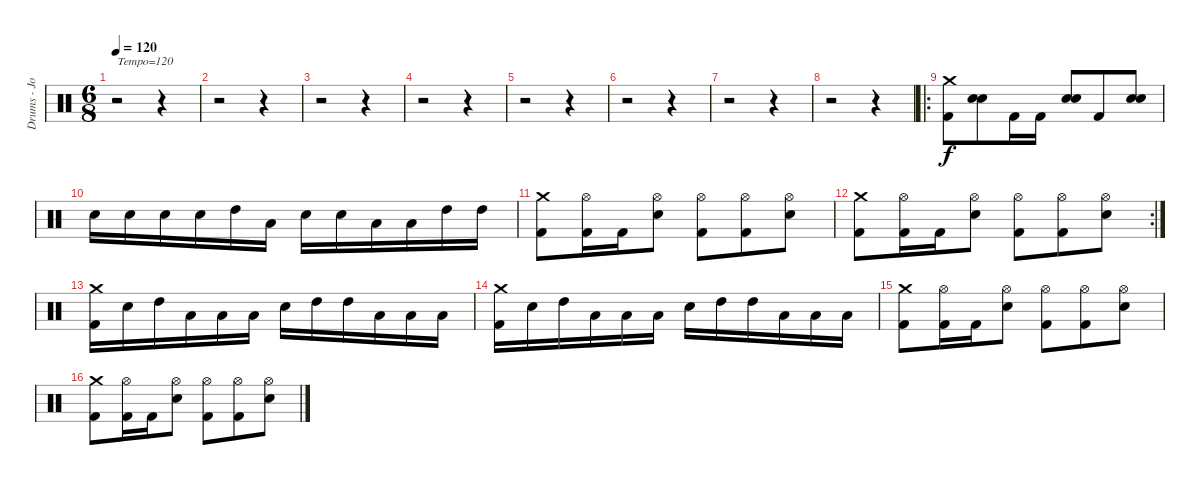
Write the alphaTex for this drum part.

\track ("Drums - John" "Drums - Jo") {instrument percussion}
\staff {score}
\articulation defaults
\ts (6 8)
\tempo 120
\clef neutral
\ks c
r.2{txt "Tempo=120" dy f} r.4 |
r.2 r.4 |
r.2 r.4 |
r.2 r.4 |
r.2 r.4 |
r.2 r.4 |
r.2 r.4 |
r.2 r.4 |
\ro
("Crash medium (hit)" "Kick (hit) 2").8 ("Snare (hit) 2" "Snare (hit) 2").8 "Kick (hit) 2".16 "Kick (hit) 2".16 ("Snare (hit) 2" "Snare (hit) 2").8 "Kick (hit) 2".8 ("Snare (hit) 2" "Snare (hit) 2").8 |
"Snare (hit) 2".16 "Snare (hit) 2".16 "Snare (hit) 2".16 "Snare (hit) 2".16 "High Tom (hit)".16 "Low Tom (hit)".16 "Snare (hit) 2".16 "Snare (hit) 2".16 "Low Tom (hit)".16 "Low Tom (hit)".16 "High Tom (hit)".16 "High Tom (hit)".16 |
("Crash medium (hit)" "Kick (hit) 2").8 ("Hi-Hat (open)" "Kick (hit) 2").16 "Kick (hit) 2".16 ("Hi-Hat (open)" "Snare (hit) 2").8 ("Hi-Hat (open)" "Kick (hit) 2").8 ("Hi-Hat (open)" "Kick (hit) 2").8 ("Hi-Hat (open)" "Snare (hit) 2").8 |
\rc 2
("Crash medium (hit)" "Kick (hit) 2").8 ("Hi-Hat (open)" "Kick (hit) 2").16 "Kick (hit) 2".16 ("Hi-Hat (open)" "Snare (hit) 2").8 ("Hi-Hat (open)" "Kick (hit) 2").8 ("Hi-Hat (open)" "Kick (hit) 2").8 ("Hi-Hat (open)" "Snare (hit) 2").8 |
("Crash medium (hit)" "Kick (hit) 2").16 "Snare (hit) 2".16 "High Tom (hit)".16 "Low Tom (hit)".16 "Low Tom (hit)".16 "Low Floor Tom (hit)".16 "Snare (hit) 2".16 "High Tom (hit)".16 "High Tom (hit)".16 "Low Tom (hit)".16 "Low Tom (hit)".16 "Low Floor Tom (hit)".16 |
("Crash medium (hit)" "Kick (hit) 2").16 "Snare (hit) 2".16 "High Tom (hit)".16 "Low Tom (hit)".16 "Low Tom (hit)".16 "Low Floor Tom (hit)".16 "Snare (hit) 2".16 "High Tom (hit)".16 "High Tom (hit)".16 "Low Tom (hit)".16 "Low Tom (hit)".16 "Low Floor Tom (hit)".16 |
("Crash medium (hit)" "Kick (hit) 2").8 ("Hi-Hat (open)" "Kick (hit) 2").16 "Kick (hit) 2".16 ("Hi-Hat (open)" "Snare (hit) 2").8 ("Hi-Hat (open)" "Kick (hit) 2").8 ("Hi-Hat (open)" "Kick (hit) 2").8 ("Hi-Hat (open)" "Snare (hit) 2").8 |
("Crash medium (hit)" "Kick (hit) 2").8 ("Hi-Hat (open)" "Kick (hit) 2").16 "Kick (hit) 2".16 ("Hi-Hat (open)" "Snare (hit) 2").8 ("Hi-Hat (open)" "Kick (hit) 2").8 ("Hi-Hat (open)" "Kick (hit) 2").8 ("Hi-Hat (open)" "Snare (hit) 2").8
